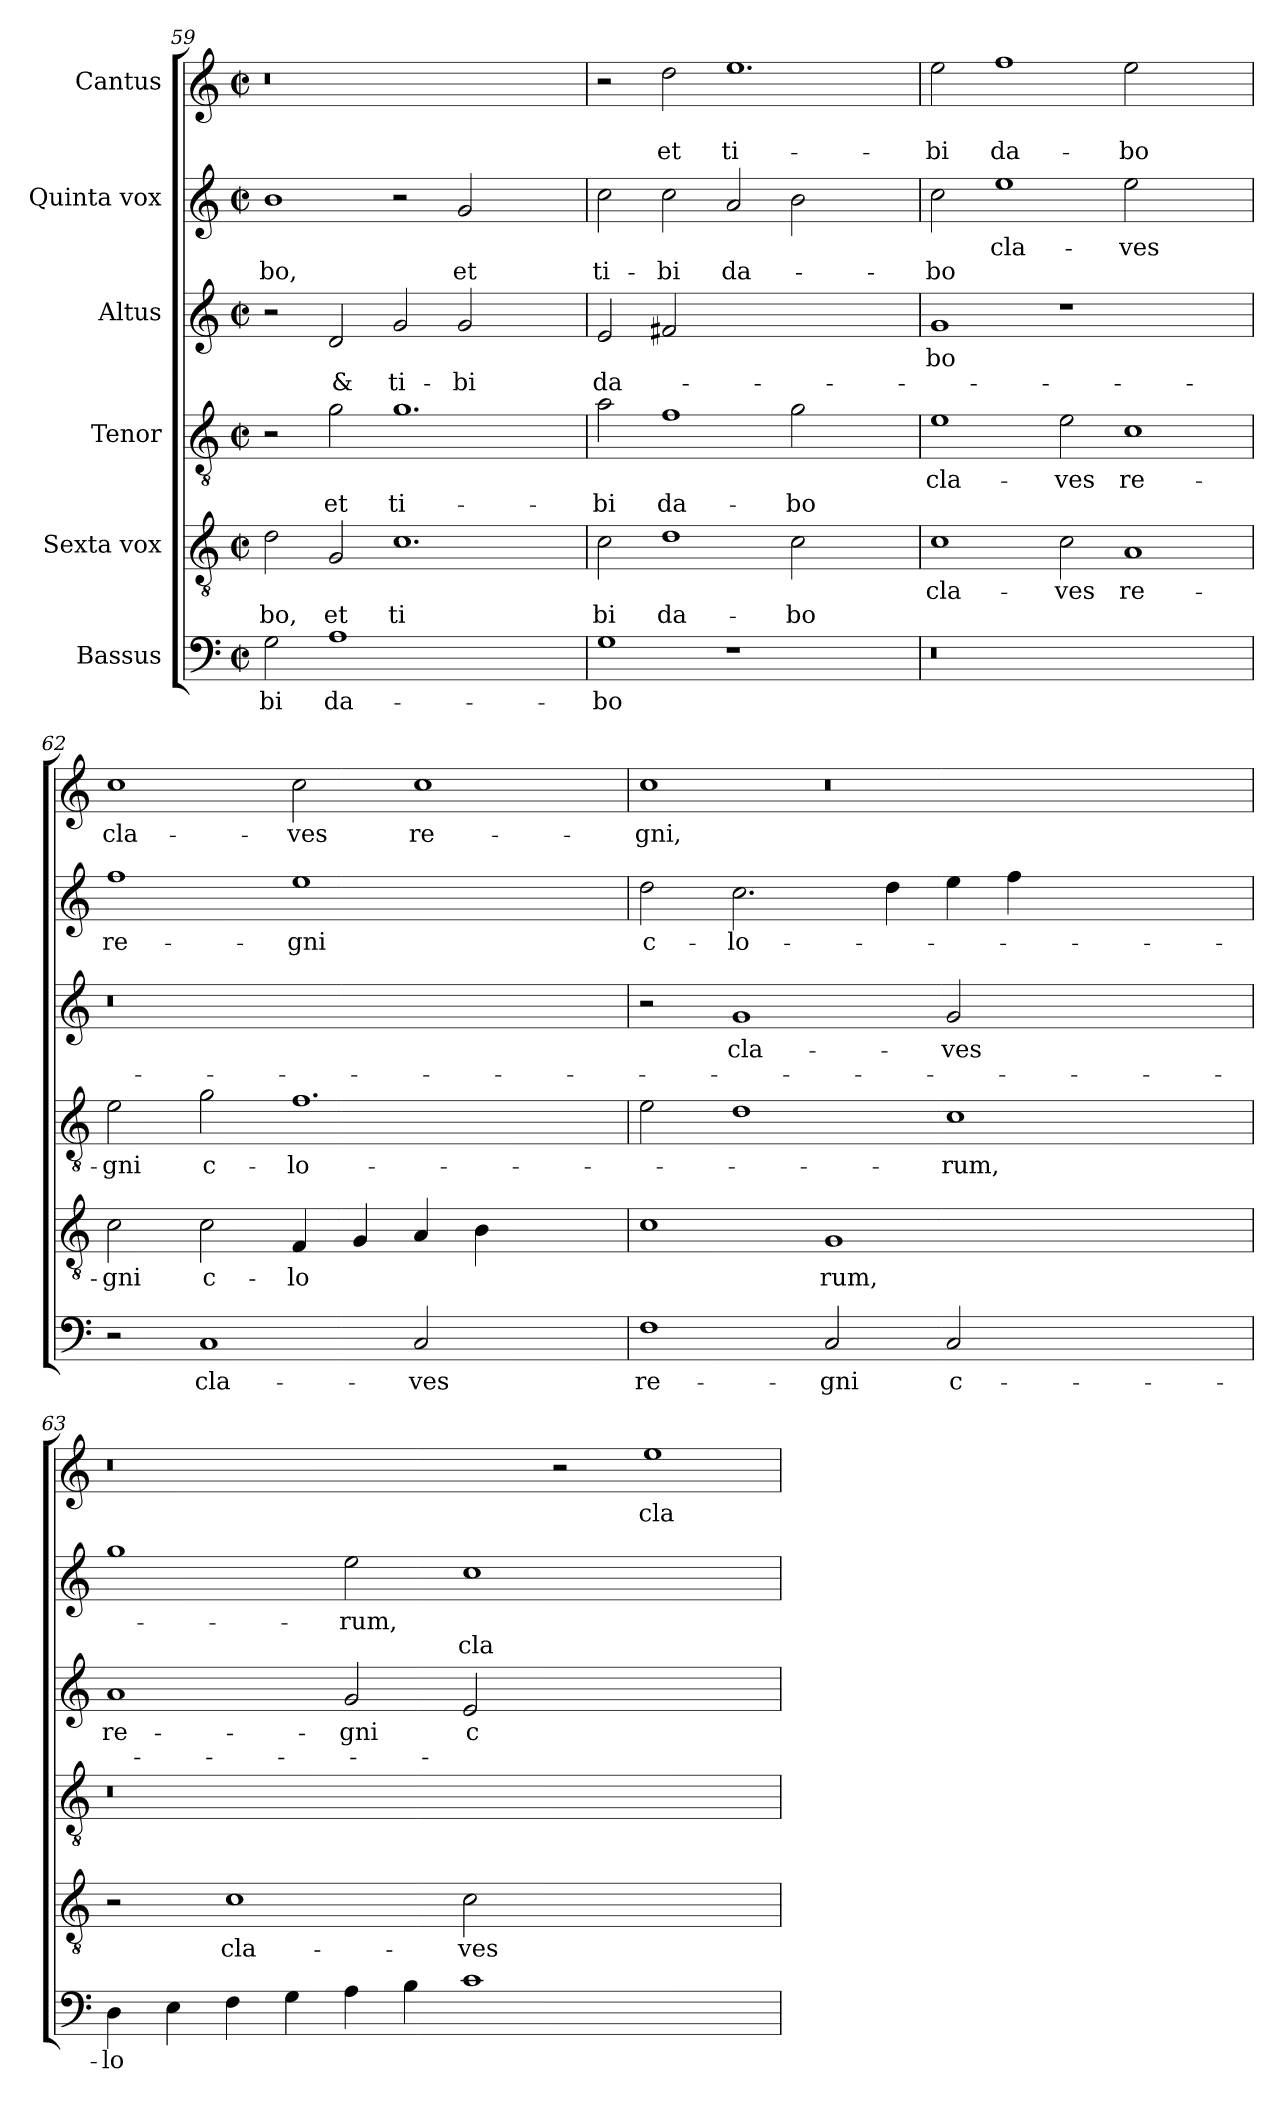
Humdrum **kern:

**kern	**text	**kern	**text	**text	**kern	**text	**text	**kern	**text	**text	**kern	**text	**text	**kern	**text	**text
*part6	*part6	*part5	*part5	*part5	*part4	*part4	*part4	*part3	*part3	*part3	*part2	*part2	*part2	*part1	*part1	*part1
*staff6	*staff6	*staff5	*staff5	*staff5	*staff4	*staff4	*staff4	*staff3	*staff3	*staff3	*staff2	*staff2	*staff2	*staff1	*staff1	*staff1
*I"Bassus	*	*I"Sexta vox	*	*	*I"Tenor	*	*	*I"Altus	*	*	*I"Quinta vox	*	*	*I"Cantus	*	*
!!LO:LB:g=z
*clefF4	*	*clefGv2	*	*	*clefGv2	*	*	*clefG2	*	*	*clefG2	*	*	*clefG2	*	*
*k[]	*	*k[]	*	*	*k[]	*	*	*k[]	*	*	*k[]	*	*	*k[]	*	*
*C:	*	*C:	*	*	*C:	*	*	*C:	*	*	*C:	*	*	*C:	*	*
*M4/2	*	*M4/2	*	*	*M4/2	*	*	*M4/2	*	*	*M4/2	*	*	*M4/2	*	*
*met(c|)	*	*met(c|)	*	*	*met(c|)	*	*	*met(c|)	*	*	*met(c|)	*	*	*met(c|)	*	*
=59A	=59A	=59A	=59A	=59A	=59A	=59A	=59A	=59A	=59A	=59A	=59A	=59A	=59A	=59A	=59A	=59A
!	!LO:LY:b	!	!	!LO:LY:b	!	!	!	!	!	!	!	!	!LO:LY:b	!	!	!
2G	-bi	2d	.	-bo,	2r	.	.	2r	.	.	1b	.	-bo,	0r	.	.
!	!LO:LY:b	!	!	!LO:LY:b	!	!	!LO:LY:b	!	!	!LO:LY:b	!	!	!	!	!	!
1A	da-	2G	.	et	2g	.	et	2d	.	&	.	.	.	.	.	.
!	!	!	!	!LO:LY:b	!	!	!LO:LY:b	!	!	!LO:LY:b	!	!	!	!	!	!
.	.	1.c	.	ti	1.g	.	ti-	2g	.	ti-	2r	.	.	.	.	.
!	!	!	!	!	!	!	!	!	!	!LO:LY:b	!	!	!LO:LY:b	!	!	!
1ryy	.	.	.	.	.	.	.	2g	.	-bi	2g	.	et	.	.	.
.	.	.	.	.	.	.	.	2ryy	.	.	2ryy	.	.	2ryy	.	.
!!LO:LB:g=z
=60	=60	=60	=60	=60	=60	=60	=60	=60	=60	=60	=60	=60	=60	=60	=60	=60
!	!LO:LY:b	!	!	!LO:LY:b	!	!	!LO:LY:b	!	!	!LO:LY:b	!	!	!LO:LY:b	!	!	!
*	*	*	*	*	*	*	*	*	*	*	*	*	*	*^	*	*
1G	-bo	2c	.	bi	2a	.	-bi	2e	.	da-	2cc	.	ti-	2r	0ryy	.	.
!	!	!	!	!LO:LY:b	!	!	!LO:LY:b	!	!	!	!	!	!LO:LY:b	!	!	!	!LO:LY:b
.	.	1d	.	da-	1f	.	da-	2f#	.	.	2cc	.	-bi	2dd	.	.	et
!	!	!	!	!	!	!	!	!	!	!	!	!	!LO:LY:b	!	!	!	!LO:LY:b
1r	.	.	.	.	.	.	.	1.ryy	.	.	2a	.	da-	1.ee	.	.	ti-
!	!	!	!	!LO:LY:b	!	!	!LO:LY:b	!	!	!	!	!	!	!	!	!	!
.	.	2c	.	-bo	2g	.	-bo	.	.	.	2b	.	.	.	.	.	.
2ryy	.	2ryy	.	.	2ryy	.	.	.	.	.	2ryy	.	.	.	2ryy	.	.
!!LO:LB:g=z	!!
=60	=60	=60	=60	=60	=60	=60	=60	=60	=60	=60	=60	=60	=60	=60	=60	=60	=60
!	!	!	!LO:LY:b	!	!	!LO:LY:b	!	!	!LO:LY:b	!	!	!	!LO:LY:b	!	!	!	!LO:LY:b
0r	.	1c	cla-	.	1e	cla-	.	1g	-bo	.	2cc	.	-bo	2ee	0ryy	.	-bi
!	!	!	!	!	!	!	!	!	!	!	!	!LO:LY:b	!	!	!	!	!LO:LY:b
.	.	.	.	.	.	.	.	.	.	.	1ee	cla-	.	1ff	.	.	da-
!	!	!	!LO:LY:b	!	!	!LO:LY:b	!	!	!	!	!	!	!	!	!	!	!
.	.	2c	-ves	.	2e	-ves	.	1r	.	.	.	.	.	.	.	.	.
!	!	!	!LO:LY:b	!	!	!LO:LY:b	!	!	!	!	!	!LO:LY:b	!	!	!	!	!LO:LY:b
.	.	1A	re-	.	1c	re-	.	.	.	.	2ee	-ves	.	2ee	.	.	-bo
2ryy	.	.	.	.	.	.	.	2ryy	.	.	2ryy	.	.	2ryy	2ryy	.	.
=62	=62	=62	=62	=62	=62	=62	=62	=62	=62	=62	=62	=62	=62	=62	=62	=62	=62
!	!	!	!LO:LY:b	!	!	!LO:LY:b	!	!	!	!	!	!LO:LY:b	!	!	!	!LO:LY:b	!
2r	.	2c	-gni	.	2e	-gni	.	0r	.	.	1ff	re-	.	1cc	0ryy	cla-	.
!	!LO:LY:b	!	!LO:LY:b	!	!	!LO:LY:b	!	!	!	!	!	!	!	!	!	!	!
1C	cla-	2c	c-	.	2g	c-	.	.	.	.	.	.	.	.	.	.	.
!	!	!	!LO:LY:b	!	!	!LO:LY:b	!	!	!	!	!	!LO:LY:b	!	!	!	!LO:LY:b	!
.	.	4F	-lo	.	1.f	-lo-	.	.	.	.	1ee	-gni	.	2cc	.	-ves	.
.	.	4G	.	.	.	.	.	.	.	.	.	.	.	.	.	.	.
!	!LO:LY:b	!	!	!	!	!	!	!	!	!	!	!	!	!	!	!LO:LY:b	!
2C	-ves	4A	.	.	.	.	.	.	.	.	.	.	.	1cc	.	re-	.
.	.	4B	.	.	.	.	.	.	.	.	.	.	.	.	.	.	.
2ryy	.	2ryy	.	.	.	.	.	2ryy	.	.	2ryy	.	.	.	2ryy	.	.
=62	=62	=62	=62	=62	=62	=62	=62	=62	=62	=62	=62	=62	=62	=62	=62	=62	=62
!	!LO:LY:b	!	!	!	!	!	!	!	!	!	!	!LO:LY:b	!	!	!	!LO:LY:b	!
1F	re-	1c	.	.	2e	.	.	2r	.	.	2dd	c-	.	1cc	0ryy	-gni,	.
!	!	!	!	!	!	!	!	!	!LO:LY:b	!	!	!LO:LY:b	!	!	!	!	!
.	.	.	.	.	1d	.	.	1g	cla-	.	2.cc	-lo-	.	.	.	.	.
!	!LO:LY:b	!	!LO:LY:b	!	!	!	!	!	!	!	!	!	!	!	!	!	!
2C	-gni	1G	rum,	.	.	.	.	.	.	.	.	.	.	0r	.	.	.
.	.	.	.	.	.	.	.	.	.	.	4dd	.	.	.	.	.	.
!	!LO:LY:b	!	!	!	!	!LO:LY:b	!	!	!LO:LY:b	!	!	!	!	!	!	!	!
2C	c-	.	.	.	1c	-rum,	.	2g	-ves	.	4ee	.	.	.	.	.	.
.	.	.	.	.	.	.	.	.	.	.	4ff	.	.	.	.	.	.
1ryy	.	1ryy	.	.	.	.	.	1ryy	.	.	1ryy	.	.	.	1ryy	.	.
.	.	.	.	.	2ryy	.	.	.	.	.	.	.	.	.	.	.	.
=63	=63	=63	=63	=63	=63	=63	=63	=63	=63	=63	=63	=63	=63	=63	=63	=63	=63
!	!LO:LY:b	!	!	!	!	!	!	!	!LO:LY:b	!	!	!	!	!	!	!	!
4D	-lo	2r	.	.	0r	.	.	1a	re-	.	1gg	.	.	0r	0ryy	.	.
4E	.	.	.	.	.	.	.	.	.	.	.	.	.	.	.	.	.
!	!	!	!LO:LY:b	!	!	!	!	!	!	!	!	!	!	!	!	!	!
4F	.	1c	cla-	.	.	.	.	.	.	.	.	.	.	.	.	.	.
4G	.	.	.	.	.	.	.	.	.	.	.	.	.	.	.	.	.
!	!	!	!	!	!	!	!	!	!LO:LY:b	!	!	!LO:LY:b	!	!	!	!	!
4A	.	.	.	.	.	.	.	2g	-gni	.	2ee	-rum,	.	.	.	.	.
4B	.	.	.	.	.	.	.	.	.	.	.	.	.	.	.	.	.
!	!	!	!LO:LY:b	!	!	!	!	!	!LO:LY:b	!	!	!	!LO:LY:b	!	!	!	!
1c	.	2c	-ves	.	.	.	.	2e	c-	.	1cc	.	cla-	.	.	.	.
.	.	1.ryy	.	.	1.ryy	.	.	1.ryy	.	.	.	.	.	2r	1.ryy	.	.
!	!	!	!	!	!	!	!	!	!	!	!	!	!	!	!	!LO:LY:b	!
1ryy	.	.	.	.	.	.	.	.	.	.	1ryy	.	.	1ee	.	cla-	.
*	*	*	*	*	*	*	*	*	*	*	*	*	*	*v	*v	*	*
=	=	=	=	=	=	=	=	=	=	=	=	=	=	=	=	=
*-	*-	*-	*-	*-	*-	*-	*-	*-	*-	*-	*-	*-	*-	*-	*-	*-
